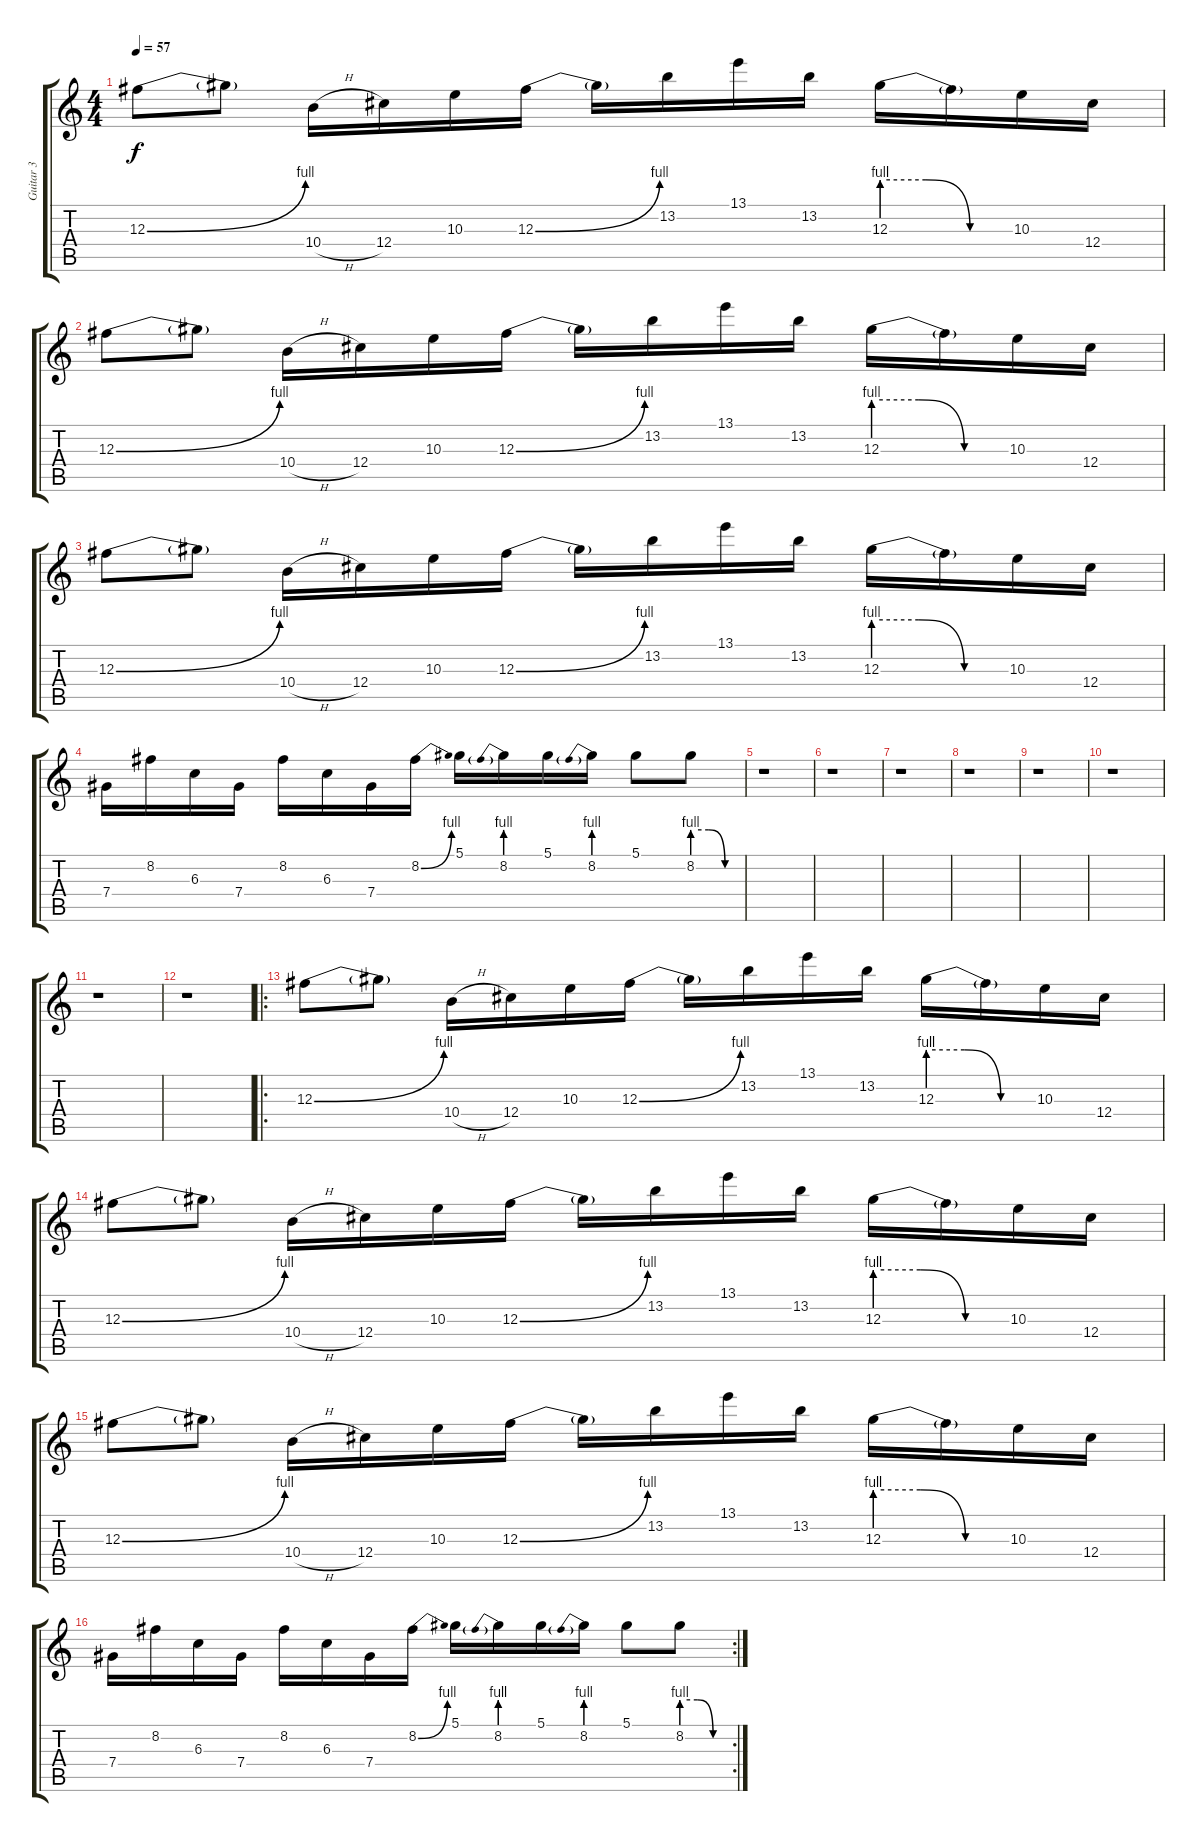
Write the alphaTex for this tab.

\track ("Guitar 3" "Guitar 3") {instrument overdrivenguitar}
\staff {score tabs}
\tuning (Eb4 Bb3 Gb3 Db3 Ab2 Eb2) {hide}
\ts (4 4)
\tempo 57
\clef g2
\ks c
12.3{be (bend 0 0 60 4)}.8{dy f} 12.3{t}.8 10.4{h}.16 12.4.16 10.3.16 12.3{be (bend 0 0 60 4)}.16 12.3{t}.16 13.2.16 13.1.16 13.2.16 12.3{be (custom 0 4 20 4 40 0 60 0)}.16 12.3{t}.16 10.3.16 12.4.16 |
12.3{be (bend 0 0 60 4)}.8 12.3{t}.8 10.4{h}.16 12.4.16 10.3.16 12.3{be (bend 0 0 60 4)}.16 12.3{t}.16 13.2.16 13.1.16 13.2.16 12.3{be (custom 0 4 20 4 40 0 60 0)}.16 12.3{t}.16 10.3.16 12.4.16 |
12.3{be (bend 0 0 60 4)}.8 12.3{t}.8 10.4{h}.16 12.4.16 10.3.16 12.3{be (bend 0 0 60 4)}.16 12.3{t}.16 13.2.16 13.1.16 13.2.16 12.3{be (custom 0 4 20 4 40 0 60 0)}.16 12.3{t}.16 10.3.16 12.4.16 |
7.4.16 8.2.16 6.3.16 7.4.16 8.2.16 6.3.16 7.4.16 8.2{be (bend 0 0 60 4)}.16 5.1.16 8.2{be (prebend 0 4 60 4)}.16 5.1.16 8.2{be (prebend 0 4 60 4)}.16 5.1.8 8.2{be (custom 0 4 20 4 40 0 60 0)}.8 |
r.1 |
r.1 |
r.1 |
r.1 |
r.1 |
r.1 |
r.1 |
r.1 |
\ro
12.3{be (bend 0 0 60 4)}.8 12.3{t}.8 10.4{h}.16 12.4.16 10.3.16 12.3{be (bend 0 0 60 4)}.16 12.3{t}.16 13.2.16 13.1.16 13.2.16 12.3{be (custom 0 4 20 4 40 0 60 0)}.16 12.3{t}.16 10.3.16 12.4.16 |
12.3{be (bend 0 0 60 4)}.8 12.3{t}.8 10.4{h}.16 12.4.16 10.3.16 12.3{be (bend 0 0 60 4)}.16 12.3{t}.16 13.2.16 13.1.16 13.2.16 12.3{be (custom 0 4 20 4 40 0 60 0)}.16 12.3{t}.16 10.3.16 12.4.16 |
12.3{be (bend 0 0 60 4)}.8 12.3{t}.8 10.4{h}.16 12.4.16 10.3.16 12.3{be (bend 0 0 60 4)}.16 12.3{t}.16 13.2.16 13.1.16 13.2.16 12.3{be (custom 0 4 20 4 40 0 60 0)}.16 12.3{t}.16 10.3.16 12.4.16 |
\rc 2
7.4.16 8.2.16 6.3.16 7.4.16 8.2.16 6.3.16 7.4.16 8.2{be (bend 0 0 60 4)}.16 5.1.16 8.2{be (prebend 0 4 60 4)}.16 5.1.16 8.2{be (prebend 0 4 60 4)}.16 5.1.8 8.2{be (custom 0 4 20 4 40 0 60 0)}.8
